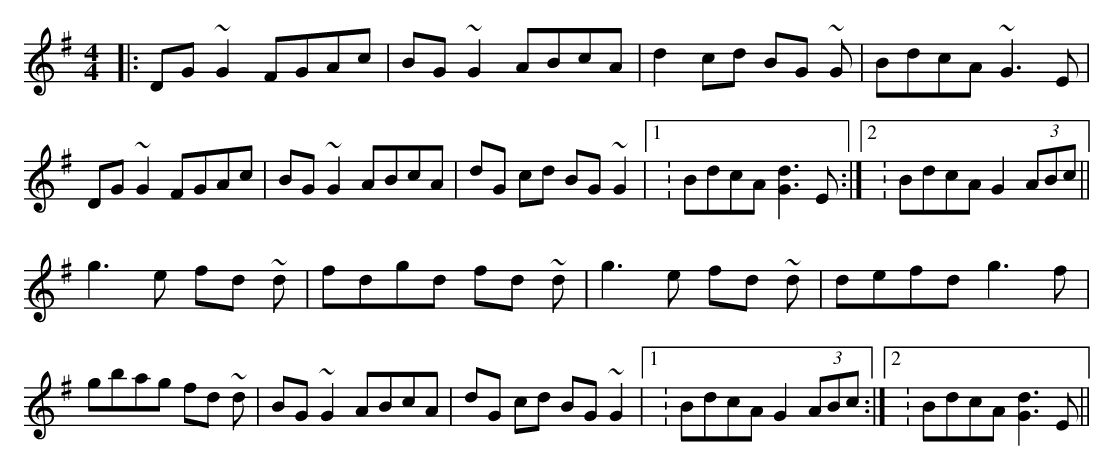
X:1
M:4/4
K:G
|:DG ~G2 FGAc|BG ~G2 ABcA|d2 cd BG ~G|BdcA ~G3 E|
DG ~G2 FGAc|BG ~G2 ABcA|dG cd BG ~G2|1 : BdcA [Gd]3 E:|2 : BdcA G2 (3ABc||
g3 e fd ~d|fdgd fd ~d|g3 e fd ~d|defd g3 f|
gbag fd ~d|BG ~G2 ABcA|dG cd BG ~G2|1 : BdcA G2 (3ABc:|2 : BdcA [Gd]3 E||
